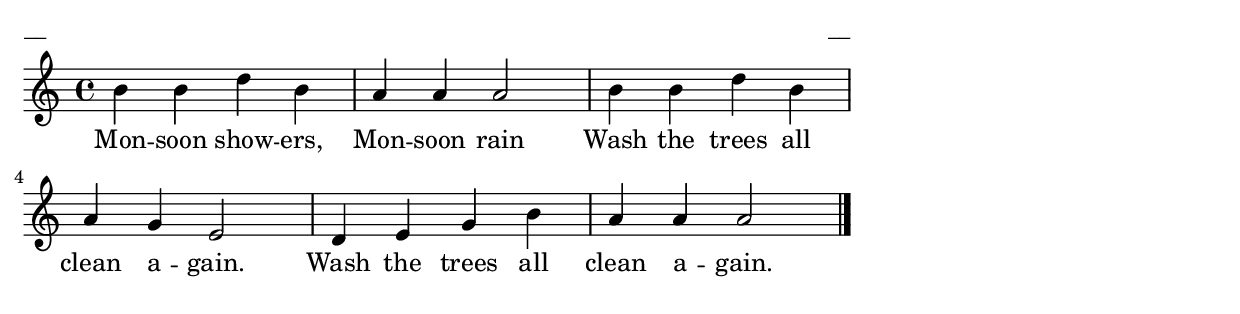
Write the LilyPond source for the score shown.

\version "2.13.16"
%\header {
%    title = "Monsoon Showers"
%} 
% Words and Music: Patterson and Meyerkort
% Monsoon Janmashtami Song Book. Sloka, The Hederabad Waldorf School
\paper {
line-width = 14\cm
left-margin = 0.4\cm
between-system-padding = 0.1\cm
between-system-space = 0.1\cm
}
\layout {
indent = #0
ragged-last = ##f
}


voiceA = \relative c' {
\clef "treble"
\key c \major
\time 4/4
b'4 b d b | a4 a4 a2 | b4 b d b | a4 g e2 | 
d4 e g b | a4 a a2 
\bar "|."
} 

lyricA = \lyricmode {
Mon -- soon show -- ers, Mon -- soon rain 
Wash the trees all clean a -- gain. 
Wash the trees all clean a -- gain.
}

fullScore = <<
\new Staff {
<<
\new Voice = "voiceA" { \oneVoice \autoBeamOff \voiceA }
\lyricsto "voiceA" \new Lyrics \lyricA
>>
}
>>

\score {
\fullScore
\header { piece = "__" opus = "__" }
}
\markup { \with-color #(x11-color 'white) \sans \smaller "__" }
\score {
\unfoldRepeats
\fullScore
\midi {
\context { \Staff \remove "Staff_performer" }
\context { \Voice \consists "Staff_performer" }
}
}



